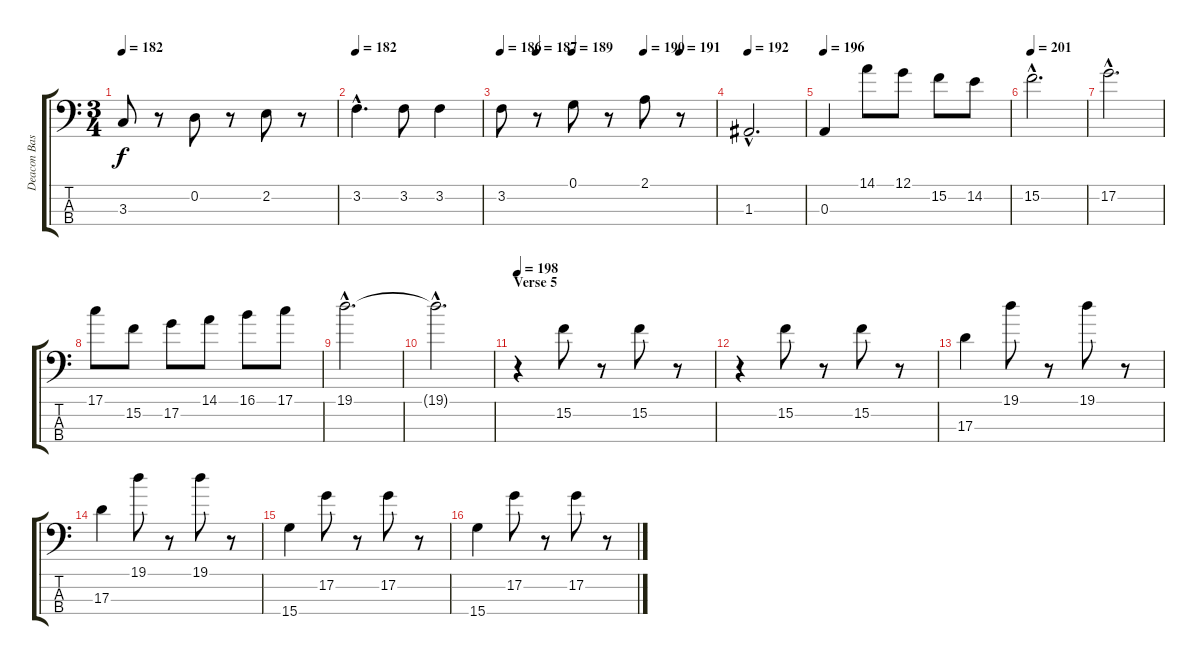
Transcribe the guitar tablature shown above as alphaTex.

\track ("Deacon Bass 2" "Deacon Bas") {instrument electricbassfinger}
\staff {score tabs}
\tuning (G2 D2 A1 E1) {hide}
\ts (3 4)
\tempo 182
\clef f4
\ks c
3.3.8{dy f} r.8 0.2.8 r.8 2.2.8 r.8 |
\tempo 182
3.2{hac}.4{d} 3.2.8 3.2.4 |
\tempo 186
\tempo (187 0.16666666666666666)
\tempo (189 0.3333333333333333)
\tempo (190 0.6666666666666666)
\tempo (191 0.8333333333333334)
3.2.8 r.8 0.1.8 r.8 2.1.8 r.8 |
\tempo 192
1.3{hac}.2{d} |
\tempo 196
0.3.4 14.1.8 12.1.8 15.2.8 14.2.8 |
\tempo 201
15.2{hac}.2{d} |
17.2{hac}.2{d} |
17.1.8 15.2.8 17.2.8 14.1.8 16.1.8 17.1.8 |
19.1{hac}.2{d} |
19.1{hac t}.2{d} |
\section ("" "Verse 5")
\tempo 198
r.4 15.2.8 r.8 15.2.8 r.8 |
r.4 15.2.8 r.8 15.2.8 r.8 |
17.3.4 19.1.8 r.8 19.1.8 r.8 |
17.3.4 19.1.8 r.8 19.1.8 r.8 |
15.4.4 17.2.8 r.8 17.2.8 r.8 |
15.4.4 17.2.8 r.8 17.2.8 r.8
